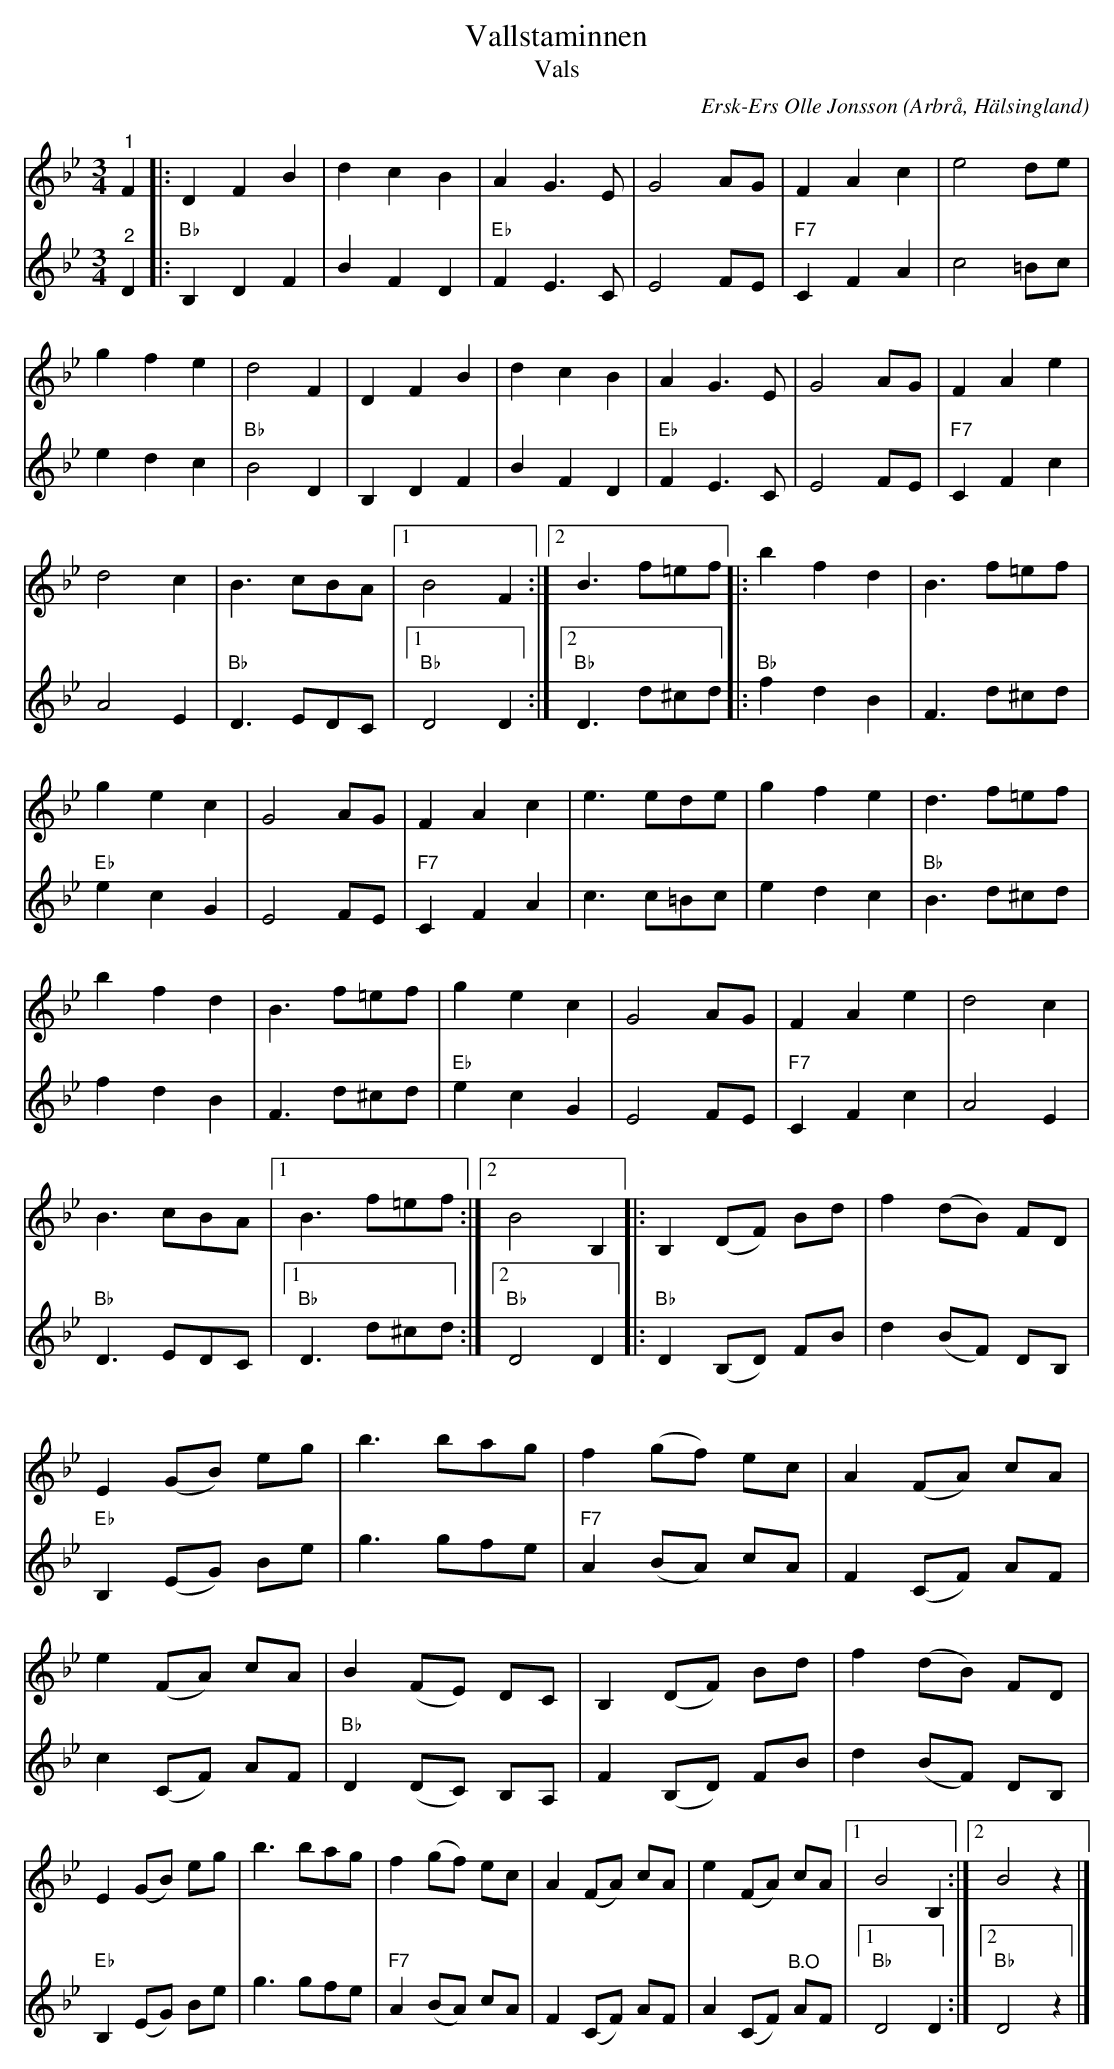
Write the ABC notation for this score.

X:1
T:Vallstaminnen
T:Vals
C:Ersk-Ers Olle Jonsson
O:Arbrå, Hälsingland
L:1/8
M:3/4
K:Bb
V:1
"^1" F2 |: D2 F2 B2 | d2 c2 B2 | A2 G3 E | G4 AG | F2 A2 c2 | e4 de | g2 f2 e2 | d4 F2 |
D2 F2 B2 | d2 c2 B2 | A2 G3 E | G4 AG | F2 A2 e2 | d4 c2 | B3 cBA |1 B4 F2 :|2 B3 f=ef |:
b2 f2 d2 | B3 f=ef | g2 e2 c2 | G4 AG | F2 A2 c2 | e3 ede | g2 f2 e2 | d3 f=ef |
b2 f2 d2 | B3 f=ef | g2 e2 c2 | G4 AG | F2 A2 e2 | d4 c2 | B3 cBA |1 B3 f=ef :|2 B4 B,2 |:
B,2 (DF) Bd | f2 (dB) FD | E2 (GB) eg | b3 bag | f2 (gf) ec | A2 (FA) cA | e2 (FA) cA | B2 (FE) DC |
B,2 (DF) Bd | f2 (dB) FD | E2 (GB) eg | b3 bag | f2 (gf) ec | A2 (FA) cA | e2 (FA) cA |1 B4 B,2 :|2 B4 z2 |]
V:2
"^2" D2 |:"Bb" B,2 D2 F2 | B2 F2 D2 |"Eb" F2 E3 C | E4 FE |"F7" C2 F2 A2 | c4 =Bc | e2 d2 c2 | "Bb" B4 D2 |
B,2 D2 F2 | B2 F2 D2 |"Eb" F2 E3 C | E4 FE |"F7" C2 F2 c2 | A4 E2 |"Bb" D3 EDC |1 "Bb" D4 D2 :|2"Bb" D3 d^cd |:
"Bb" f2 d2 B2 | F3 d^cd |"Eb" e2 c2 G2 | E4 FE |"F7" C2 F2 A2 | c3 c=Bc | e2 d2 c2 |"Bb" B3 d^cd |
f2 d2 B2 | F3 d^cd |"Eb" e2 c2 G2 | E4 FE |"F7" C2 F2 c2 | A4 E2 |"Bb" D3 EDC |1"Bb" D3 d^cd :|2"Bb" D4 D2 |:
"Bb" D2 (B,D) FB | d2 (BF) DB, | "Eb" B,2 (EG) Be | g3 gfe |"F7" A2 (BA) cA | F2 (CF) AF | c2 (CF) AF |
"Bb" D2 (DC) B,A, | F2 (B,D) FB | d2 (BF) DB, |"Eb" B,2 (EG) Be | g3 gfe |"F7" A2 (BA) cA | F2 (CF) AF | A2 (CF)"^B.O"  AF |1"Bb" D4 D2 :|2"Bb" D4 z2 |]
